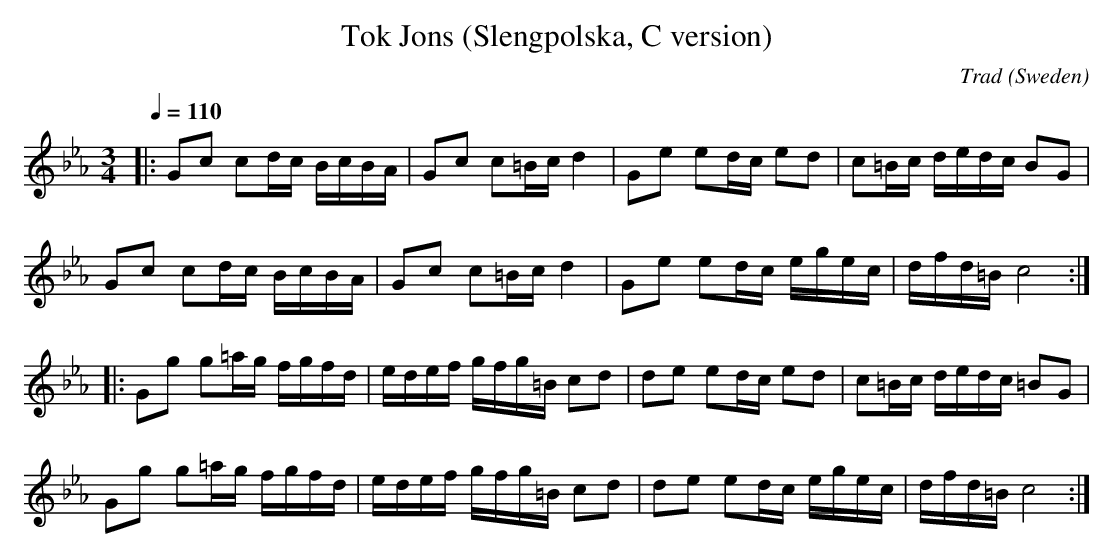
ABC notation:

X:1
T:Tok Jons (Slengpolska, C version)
C:Trad
L:1/8
M:3/4
O:Sweden
Q:1/4=110
K:Ebmaj
|:Gc cd/2c/2 B/2c/2B/2A/2|Gc c=B/2c/2 d2|Ge ed/2c/2 ed|c=B/2c/2 d/2e/2d/2c/2 BG|
Gc cd/2c/2 B/2c/2B/2A/2|Gc c=B/2c/2 d2|Ge ed/2c/2 e/2g/2e/2c/2|d/2f/2d/2=B/2 c4:|
|:Gg g=a/2g/2 f/2g/2f/2d/2|e/2d/2e/2f/2 g/2f/2g/2=B/2 cd|de ed/2c/2 ed|c=B/2c/2 d/2e/2d/2c/2 =BG|
Gg g=a/2g/2 f/2g/2f/2d/2|e/2d/2e/2f/2 g/2f/2g/2=B/2 cd|de ed/2c/2 e/2g/2e/2c/2|d/2f/2d/2=B/2 c4:|
